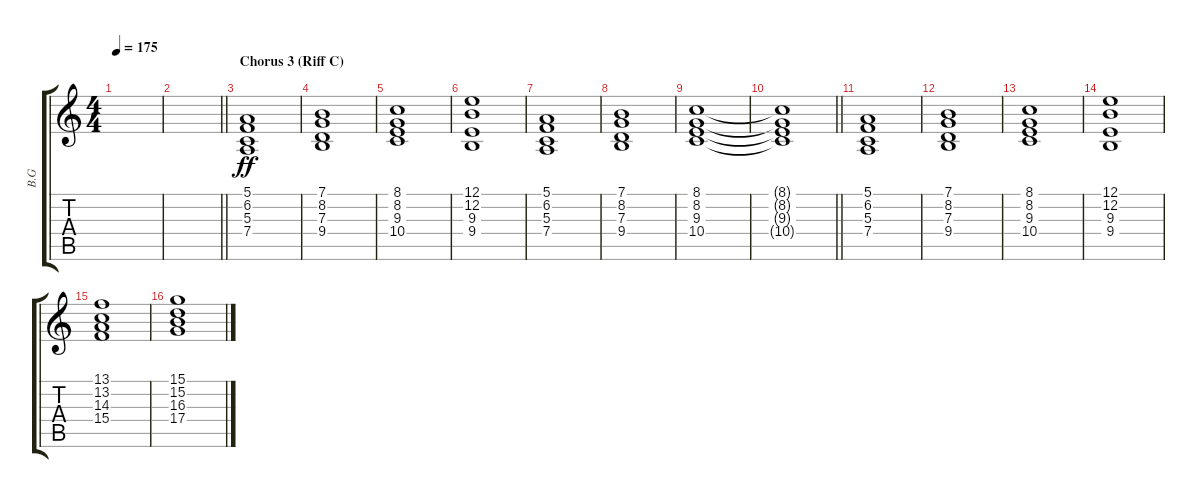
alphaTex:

\track ("B.G" "B.G") {instrument harpsichord}
\staff {score tabs}
\tuning (E4 B3 G3 D3 A2 E2) {hide}
\ts (4 4)
\tempo 175
\clef g2
\ks c
|
\barLineRight lightlight
|
\section ("" "Chorus 3 (Riff C)")
(5.1 6.2 5.3 7.4).1{dy ff} |
(7.1 8.2 7.3 9.4).1 |
(8.1 8.2 9.3 10.4).1 |
(12.1 12.2 9.3 9.4).1 |
(5.1 6.2 5.3 7.4).1 |
(7.1 8.2 7.3 9.4).1 |
(8.1 8.2 9.3 10.4).1 |
\barLineRight lightlight
(8.1{t} 8.2{t} 9.3{t} 10.4{t}).1 |
(5.1 6.2 5.3 7.4).1 |
(7.1 8.2 7.3 9.4).1 |
(8.1 8.2 9.3 10.4).1 |
(12.1 12.2 9.3 9.4).1 |
(13.1 13.2 14.3 15.4).1 |
(15.1 15.2 16.3 17.4).1
